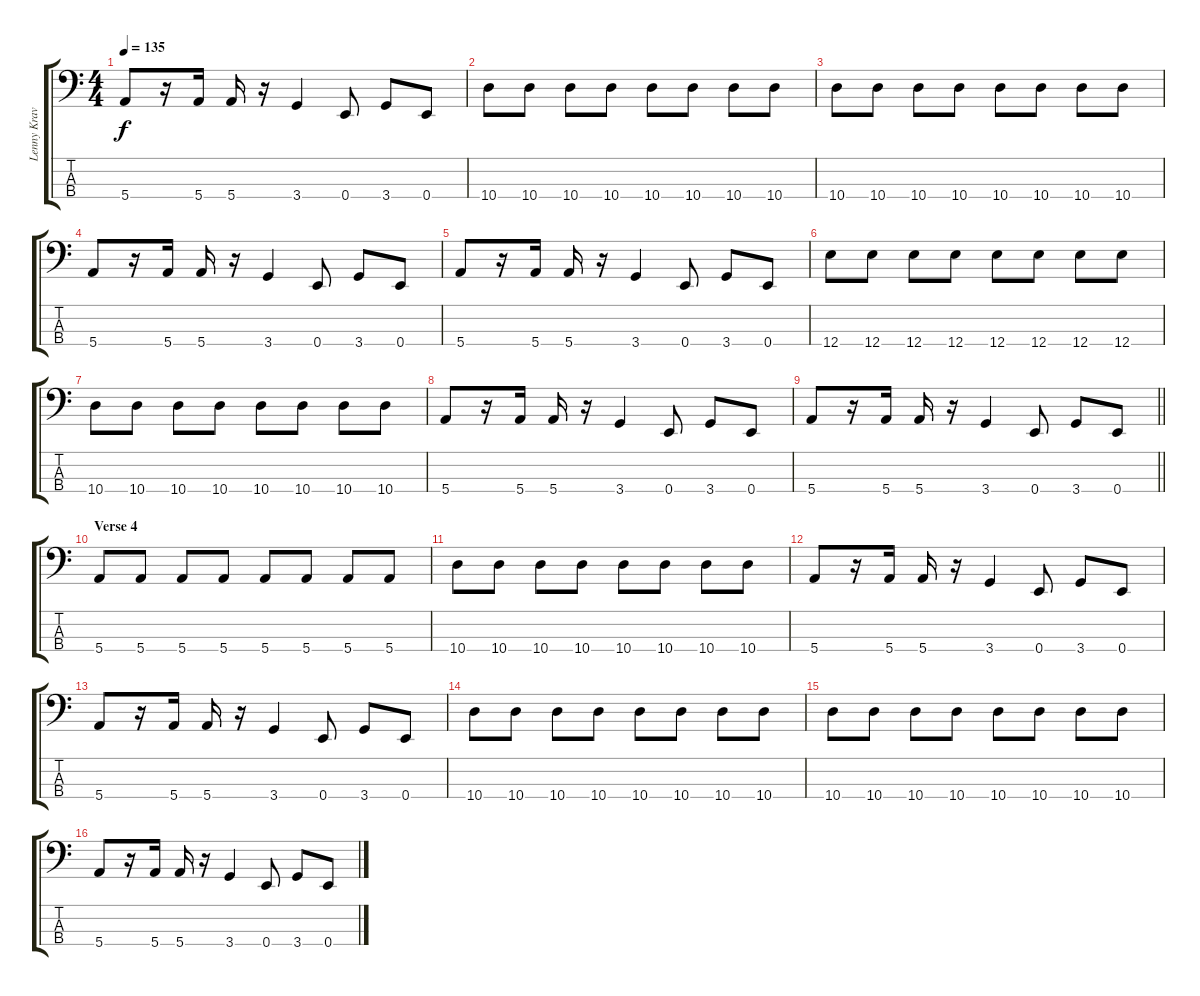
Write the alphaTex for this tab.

\track ("Lenny Kravitz (bass)" "Lenny Krav") {instrument electricbasspick}
\staff {score tabs}
\tuning (G2 D2 A1 E1) {hide}
\ts (4 4)
\tempo 135
\clef f4
\ks c
5.4.8{dy f} r.16 5.4.16 5.4.16 r.16 3.4.4 0.4.8 3.4.8 0.4.8 |
10.4.8 10.4.8 10.4.8 10.4.8 10.4.8 10.4.8 10.4.8 10.4.8 |
10.4.8 10.4.8 10.4.8 10.4.8 10.4.8 10.4.8 10.4.8 10.4.8 |
5.4.8 r.16 5.4.16 5.4.16 r.16 3.4.4 0.4.8 3.4.8 0.4.8 |
5.4.8 r.16 5.4.16 5.4.16 r.16 3.4.4 0.4.8 3.4.8 0.4.8 |
12.4.8 12.4.8 12.4.8 12.4.8 12.4.8 12.4.8 12.4.8 12.4.8 |
10.4.8 10.4.8 10.4.8 10.4.8 10.4.8 10.4.8 10.4.8 10.4.8 |
5.4.8 r.16 5.4.16 5.4.16 r.16 3.4.4 0.4.8 3.4.8 0.4.8 |
\barLineRight lightlight
5.4.8 r.16 5.4.16 5.4.16 r.16 3.4.4 0.4.8 3.4.8 0.4.8 |
\section ("" "Verse 4")
5.4.8 5.4.8 5.4.8 5.4.8 5.4.8 5.4.8 5.4.8 5.4.8 |
10.4.8 10.4.8 10.4.8 10.4.8 10.4.8 10.4.8 10.4.8 10.4.8 |
5.4.8 r.16 5.4.16 5.4.16 r.16 3.4.4 0.4.8 3.4.8 0.4.8 |
5.4.8 r.16 5.4.16 5.4.16 r.16 3.4.4 0.4.8 3.4.8 0.4.8 |
10.4.8 10.4.8 10.4.8 10.4.8 10.4.8 10.4.8 10.4.8 10.4.8 |
10.4.8 10.4.8 10.4.8 10.4.8 10.4.8 10.4.8 10.4.8 10.4.8 |
5.4.8 r.16 5.4.16 5.4.16 r.16 3.4.4 0.4.8 3.4.8 0.4.8
